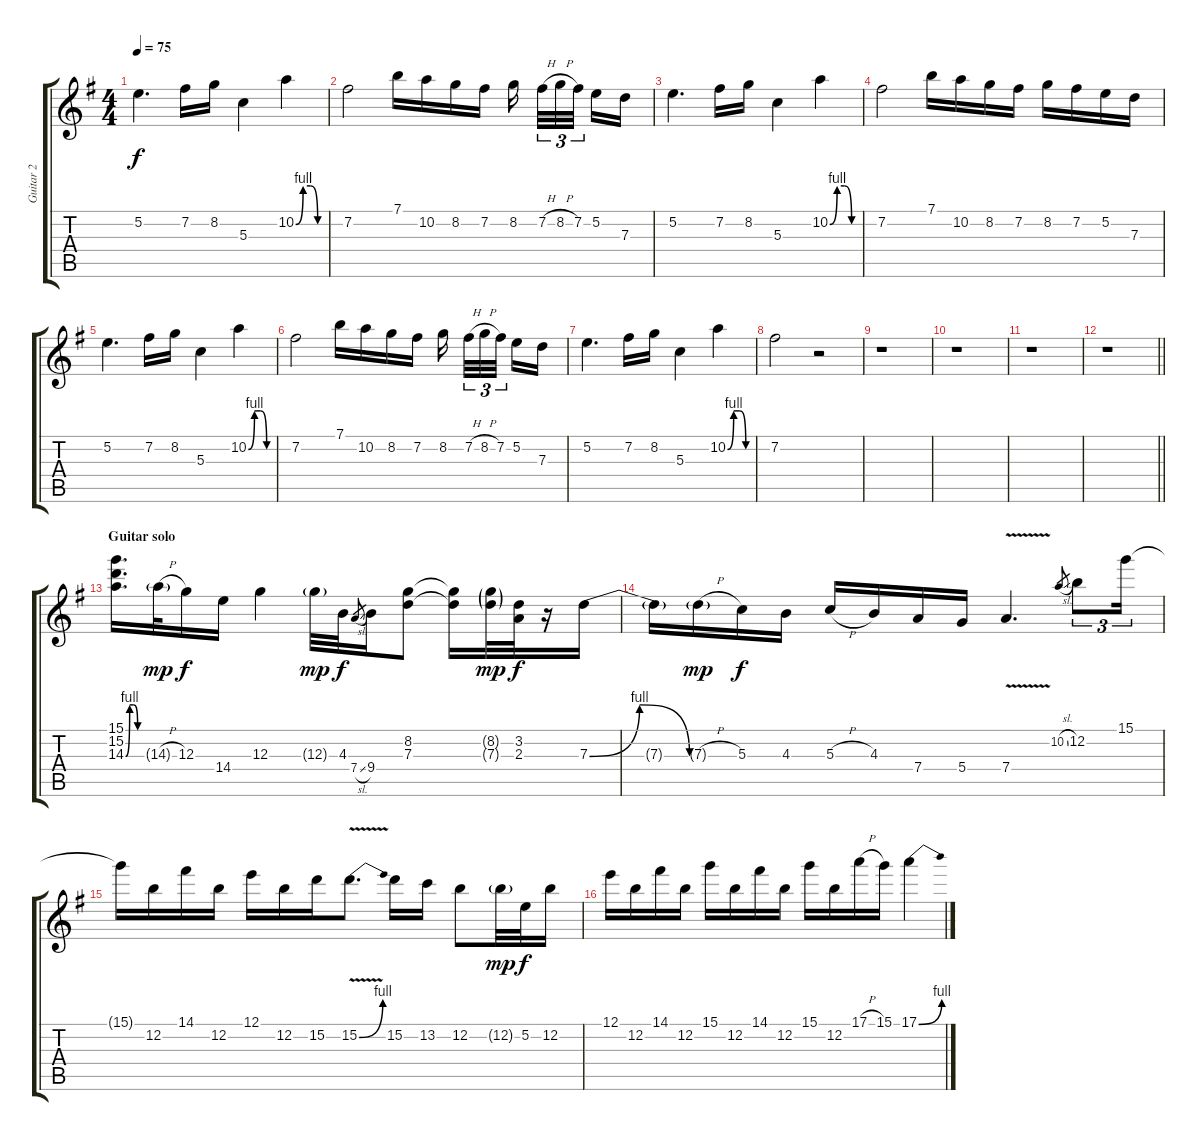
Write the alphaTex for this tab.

\track ("Guitar 2" "Guitar 2") {instrument distortionguitar}
\staff {score tabs}
\tuning (E4 B3 G3 D3 A2 E2) {hide}
\ts (4 4)
\tempo 75
\clef g2
\ks eminor
5.2.4{d dy f volume 10 instrument distortionguitar} 7.2.16 8.2.16 5.3.4 10.2{be (custom 0 0 15 4 30 4 45 0 60 0)}.4 |
7.2.2 7.1.16 10.2.16 8.2.16 7.2.16 8.2.16{beam splitsecondary} 7.2{h}.32{tu (3 2)} 8.2{h}.32{tu (3 2)} 7.2.32{tu (3 2) beam splitsecondary} 5.2.16 7.3.16 |
5.2.4{d} 7.2.16 8.2.16 5.3.4 10.2{be (custom 0 0 15 4 30 4 45 0 60 0)}.4 |
7.2.2 7.1.16 10.2.16 8.2.16 7.2.16 8.2.16 7.2.16 5.2.16 7.3.16 |
5.2.4{d} 7.2.16 8.2.16 5.3.4 10.2{be (custom 0 0 15 4 30 4 45 0 60 0)}.4 |
7.2.2 7.1.16 10.2.16 8.2.16 7.2.16 8.2.16{beam splitsecondary} 7.2{h}.32{tu (3 2)} 8.2{h}.32{tu (3 2)} 7.2.32{tu (3 2) beam splitsecondary} 5.2.16 7.3.16 |
5.2.4{d} 7.2.16 8.2.16 5.3.4 10.2{be (custom 0 0 15 4 30 4 45 0 60 0)}.4 |
7.2.2 r.2 |
r.1 |
r.1 |
r.1 |
\barLineRight lightlight
r.1 |
\section ("" "Guitar solo")
(15.1 15.2 14.3{be (custom 0 0 15 4 30 4 45 0 60 0)}).16{d volume 16} 14.3{h g}.32{dy mp} 12.3.16{dy f} 14.4.16 12.3.4 12.3{g}.32{dy mp} 4.3.32{dy f} 7.4{sl}.8{gr} 9.4.16 (8.2 7.3).8 (8.2{t} 7.3{t}).16 (8.2{g} 7.3{g}).32{dy mp} (3.2 2.3).32{dy f} r.16 7.3{be (bendrelease 0 0 15 4 45 4 60 0)}.16 |
7.3{t}.16 7.3{h g}.16{dy mp} 5.3.16{dy f} 4.3.16 5.3{h}.16 4.3.16 7.4.16 5.4.16 7.4{v}.4{d} 10.2{sl}.8{gr} 12.2.8{tu (3 2)} 15.1.16{tu (3 2)} |
15.1{t}.16 12.2.16 14.1.16 12.2.16 12.1.16 12.2.16 15.2.16 15.2{be (bend 0 0 60 4) v}.8{d} 15.2.16 13.2.16 12.2.8 12.2{g}.32{dy mp} 5.2.32{dy f} 12.2.16 |
12.1.16 12.2.16 14.1.16 12.2.16 15.1.16 12.2.16 14.1.16 12.2.16 15.1.16 12.2.16 17.1{h}.16 15.1.16 17.1{be (bend 0 0 60 4)}.4
